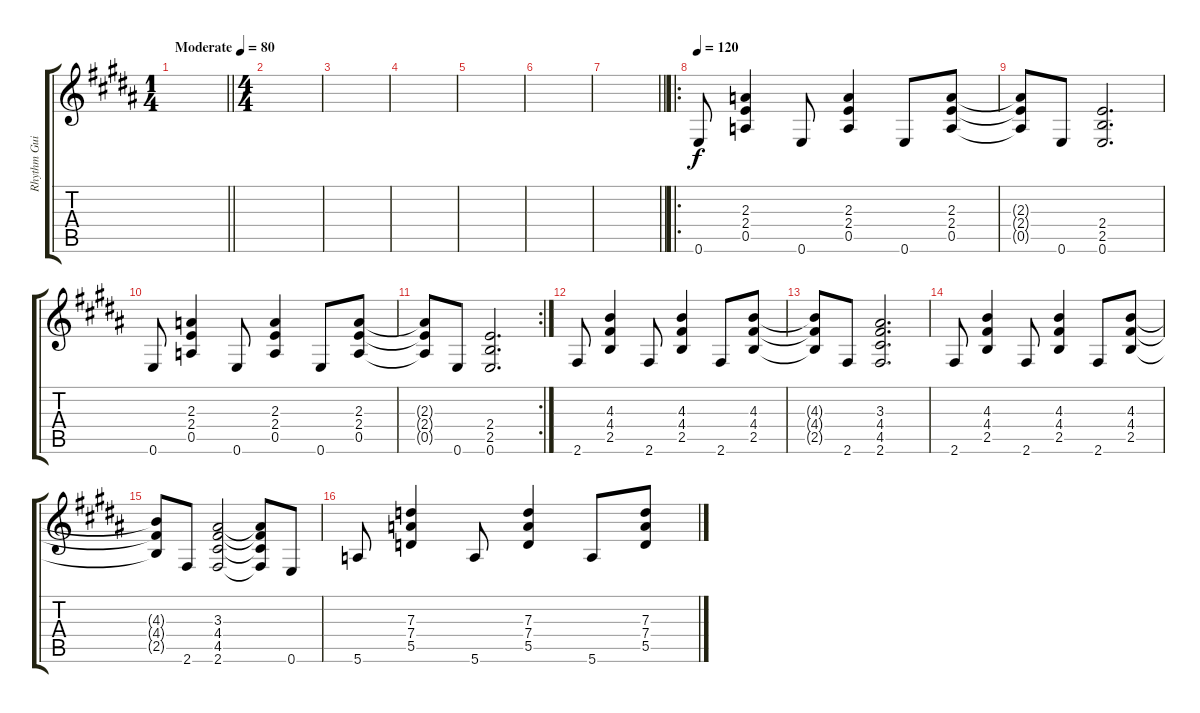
\track ("Rhythm Guitar" "Rhythm Gui") {instrument overdrivenguitar}
\staff {score tabs}
\tuning (E4 B3 G3 D3 A2 E2) {hide}
\ts (1 4)
\tempo (80 "Moderate")
\clef g2
\barLineRight lightlight
\ks b
|
\ts (4 4)
|
|
|
|
|
\barLineRight lightlight
|
\ro
\tempo 120
0.6.8 (2.3 2.4 0.5).4 0.6.8 (2.3 2.4 0.5).4 0.6.8 (2.3 2.4 0.5).8 |
(2.3{t} 2.4{t} 0.5{t}).8 0.6.8 (2.4 2.5 0.6).2{d} |
0.6.8 (2.3 2.4 0.5).4 0.6.8 (2.3 2.4 0.5).4 0.6.8 (2.3 2.4 0.5).8 |
\rc 2
(2.3{t} 2.4{t} 0.5{t}).8 0.6.8 (2.4 2.5 0.6).2{d} |
2.6.8 (4.3 4.4 2.5).4 2.6.8 (4.3 4.4 2.5).4 2.6.8 (4.3 4.4 2.5).8 |
(4.3{t} 4.4{t} 2.5{t}).8 2.6.8 (3.3 4.4 4.5 2.6).2{d} |
2.6.8 (4.3 4.4 2.5).4 2.6.8 (4.3 4.4 2.5).4 2.6.8 (4.3 4.4 2.5).8 |
(4.3{t} 4.4{t} 2.5{t}).8 2.6.8 (3.3 4.4 4.5 2.6).2 (3.3{t} 4.4{t} 4.5{t} 2.6{t}).8 0.6.8 |
5.6.8 (7.3 7.4 5.5).4 5.6.8 (7.3 7.4 5.5).4 5.6.8 (7.3 7.4 5.5).8
